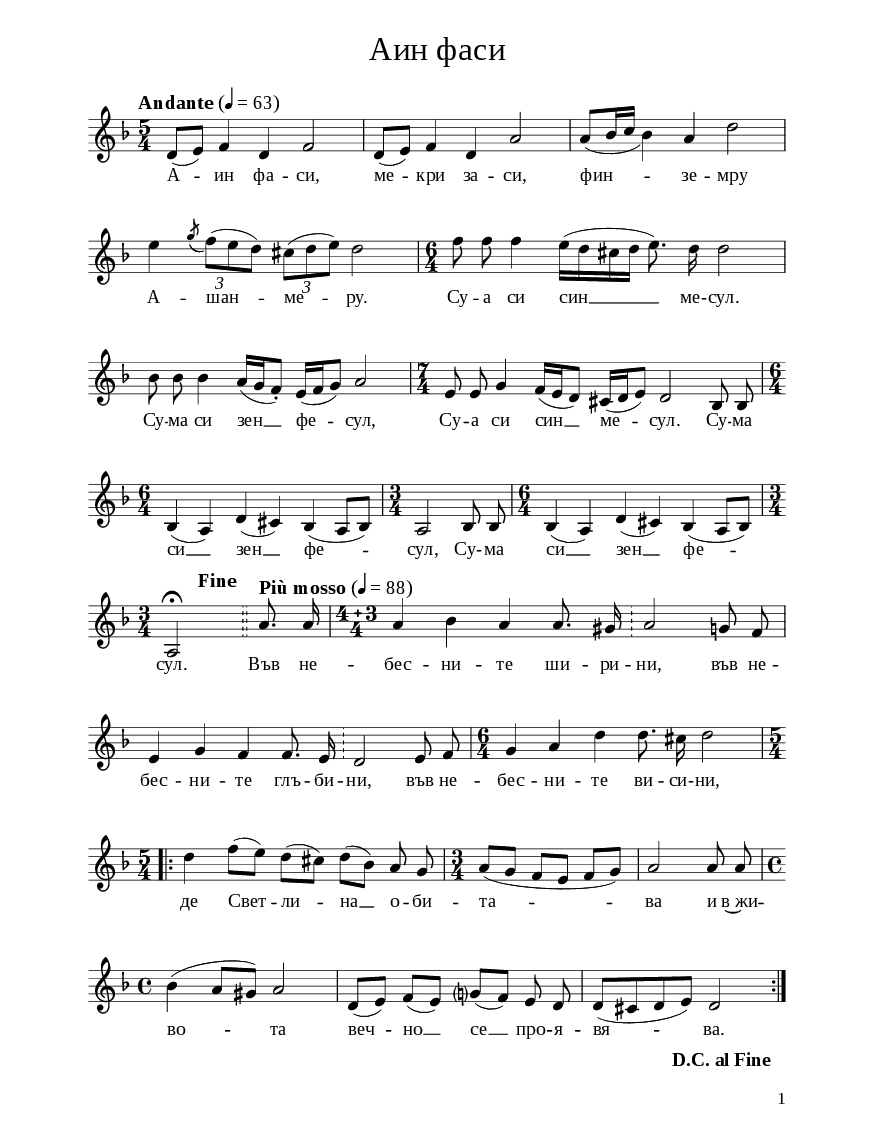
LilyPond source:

\version "2.24.4"

% include paper part and global functions
\include "include/globals.ily"

\bookpart {
  \label #'ref135
  \tocItem \markup "Аин фаси"
  \paper {
    print-all-headers = ##t
    print-page-number = ##t
    print-first-page-number = ##t

    % put page numbers on the bottom
    oddHeaderMarkup = \markup ""
    evenHeaderMarkup = \markup ""
    oddFooterMarkup = \markup
    \fill-line {
      ""
      \if \should-print-page-number \fromproperty #'page:page-number-string
    }
    evenFooterMarkup = \markup
    \fill-line {
      \if \should-print-page-number \fromproperty #'page:page-number-string
      ""
    }

    left-margin = 1.5\cm
    right-margin = 1.5\cm
    top-margin = 1.6\cm
    bottom-margin = 1.2\cm
    ragged-bottom = ##t % do not spread the staves to fill the whole vertical space

    % change distance between staves
    system-system-spacing =
    #'((basic-distance . 16)
       (minimum-distance . 6)
       (padding . 1)
       (stretchability . 12))
  }
  \score {
    \include "include/score-layout.ily"

    \new Voice \relative c' {
      \clef treble
      \key d \minor
      \override Staff.BarLine.gap = 0.5

      \time 5/4
      \tempoFunc "Andante" 4 "63"
      \autoBeamOff
      d8 ( [ e8 ) ]
      f4  d4  f2 | % 2
      d8 ( [  e8 ) ]  f4  d4  a'2
      | % 3
      \stemUp \slurDown a8 ( [ bes16 c16 ] \stemNeutral \slurNeutral bes4
      )  a4 d2 \break | % 4
      e4
      \times 2/3  {
        \once \omit TupletBracket
        \acciaccatura {  g8*3/2 ( } f8 ) ( [
        e8 d8 ) ]
      }

      \times 2/3  {
        cis8 ( [ d8 e8 ) ]
      }
      d2 | % 5
      \time 6/4  | % 5
      f8  f8  f4 e16 ( [
      d16 cis16 d16 ] e8.
      )  d16 d2 \break | % 6
      bes8  bes8  bes4  a16 ( [
      g16  f8 ) -. ]  e16 ( [  f16
      g8 ) ]  a2 | % 7
      \time 7/4  | % 7
      e8  e8   g4  f16 ( [  e16
      d8 ) ]  cis16 ( [  d16  e8 ) ]
      d2  bes8  bes8  \break | % 8
      \time 6/4  | % 8
      bes4 (  a4 )  d4 (  cis4 )
      bes4 (  a8 [  bes8 ) ] | % 9
      \time 3/4  | % 9
      a2  bes8   bes8  |
      \time 6/4  |
      bes4 (  a4 )  d4 (  cis4 )
      bes4 (  a8 [  bes8 ) ] \break | % 11
      \time 3/4  | % 11
      \tempo "            Fine" a2 ^\fermata \bar "!!"
      \tempoFunc "Più mosso" 4 "88" a'8. a16 | % 12
      \compoundMeter #'((4 3 4 ))  | % 12
      a4 bes4  a4  a8.   gis16 \bar "!"
      a2  g8  f8 | \break % 13
      e4  g4  f4  f8. e16 % 14
      \bar "!" d2  e8 f8 | % 15
      \time 6/4 % 15
      g4  a4 d4 d8.
      cis16
      d2 | \bar ".|:-|"
      \time 5/4  | % 16
      d4 f8 ( [ e8 ) ]
      d8 ( [ cis8 ) ] d8 [(bes8)] a8 g8 | % 17
      \time 3/4  | % 17
      a8 ( [  g8 ]  f8 [  e8 ]
      f8 [  g8 ) ] | % 18
      a2  a8 a8 \break | % 19

      \time 4/4  | % 19
      bes4 (  a8 [  gis8 ) ]  a2 |
      d,8 ( [  e8 ) ]  f8 ( [  e8 ) ]
      g?8 [( f8 )]  e8  d8 | % 21
      d8 ( [  cis8  d8  e8 ) ]
      d2
      \bar ":|."

    }


    \addlyrics {
      A -- ин фа -- си, ме -- кри за --
      си, фин --   зе -- мру А -- шан
      --    ме --  ру. Су
      -- а си син __      "ме-" --
      сул. Су -- ма си зен __    фе
      --  сул, Су -- а си син __
      ме --  сул. Су -- ма си __
      зен __  фе --  сул, "Су-" --
      ма си __  зен __  фе  --
      сул. Във не -- бес -- ни -- те ши --
      ри -- ни, във не -- бес -- ни -- те
      глъ -- би -- ни, във не -- бес -- ни
      -- те ви -- "си-" -- ни, де Свет --
      ли -- на __  о -- би -- та --
      ва и в~жи -- во
      --  та веч -- но __   се __
      про -- я -- вя --   ва.
    }

    \header {
      title = \titleFunc #'ref_desc_4 "Аин фаси" "Ain fasi"
    }

    \midi{}

  } % score

  \markup \dc-two "D.C. al Fine"""


} % bookpart
